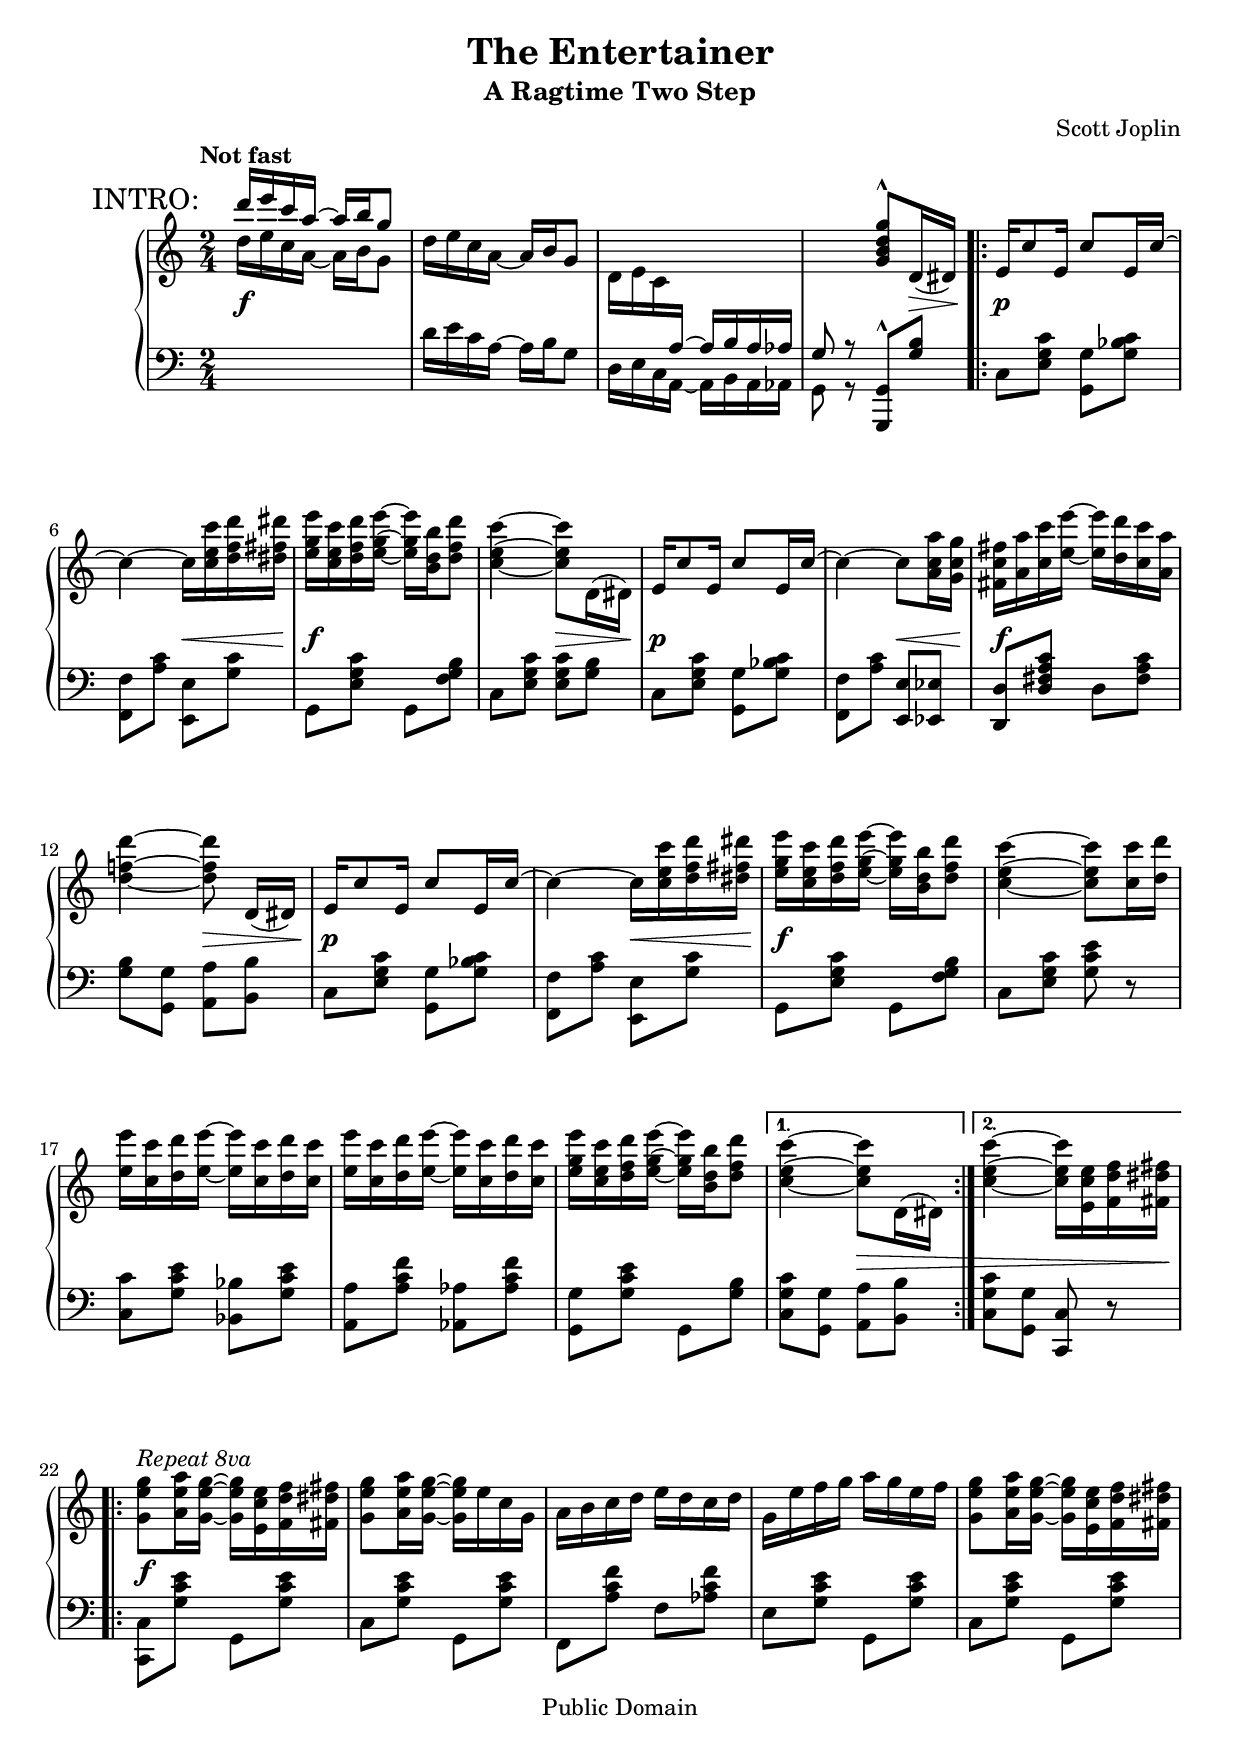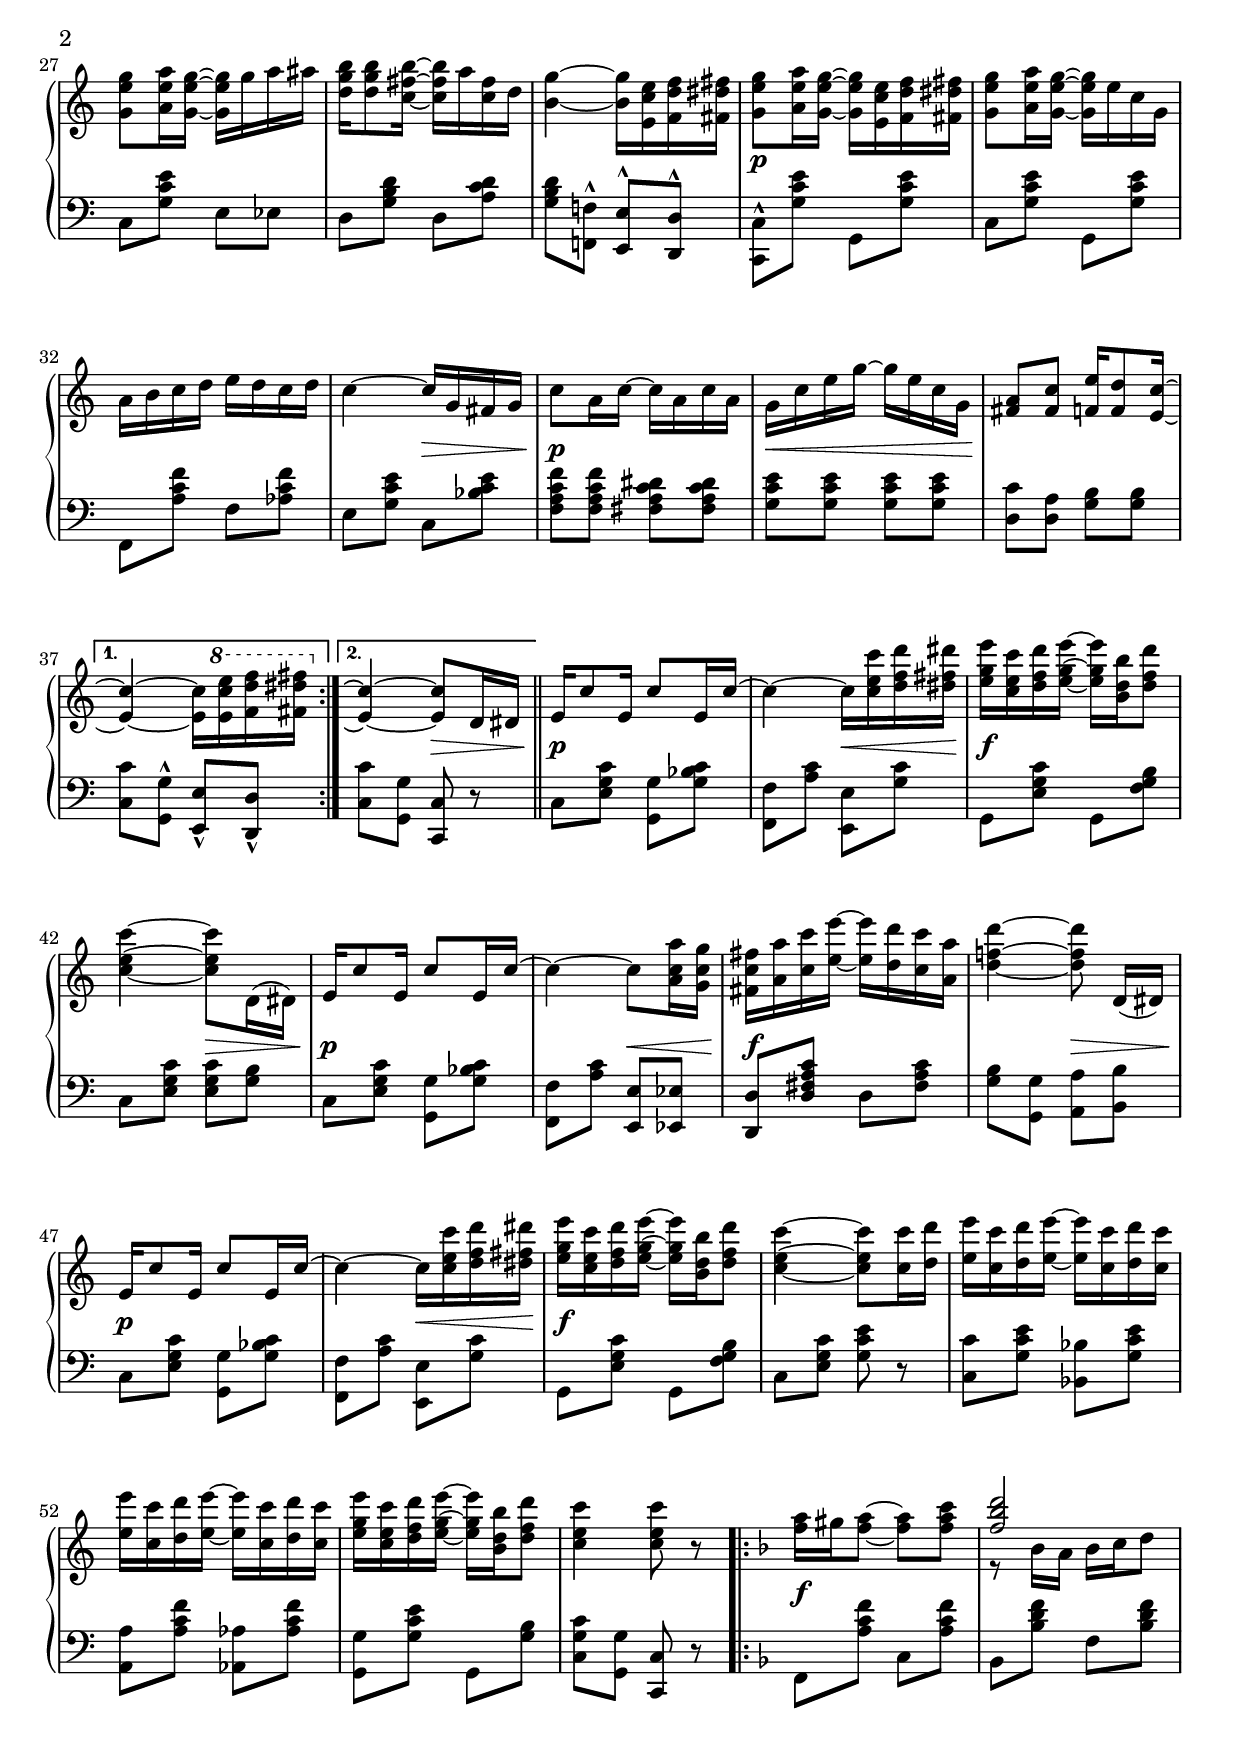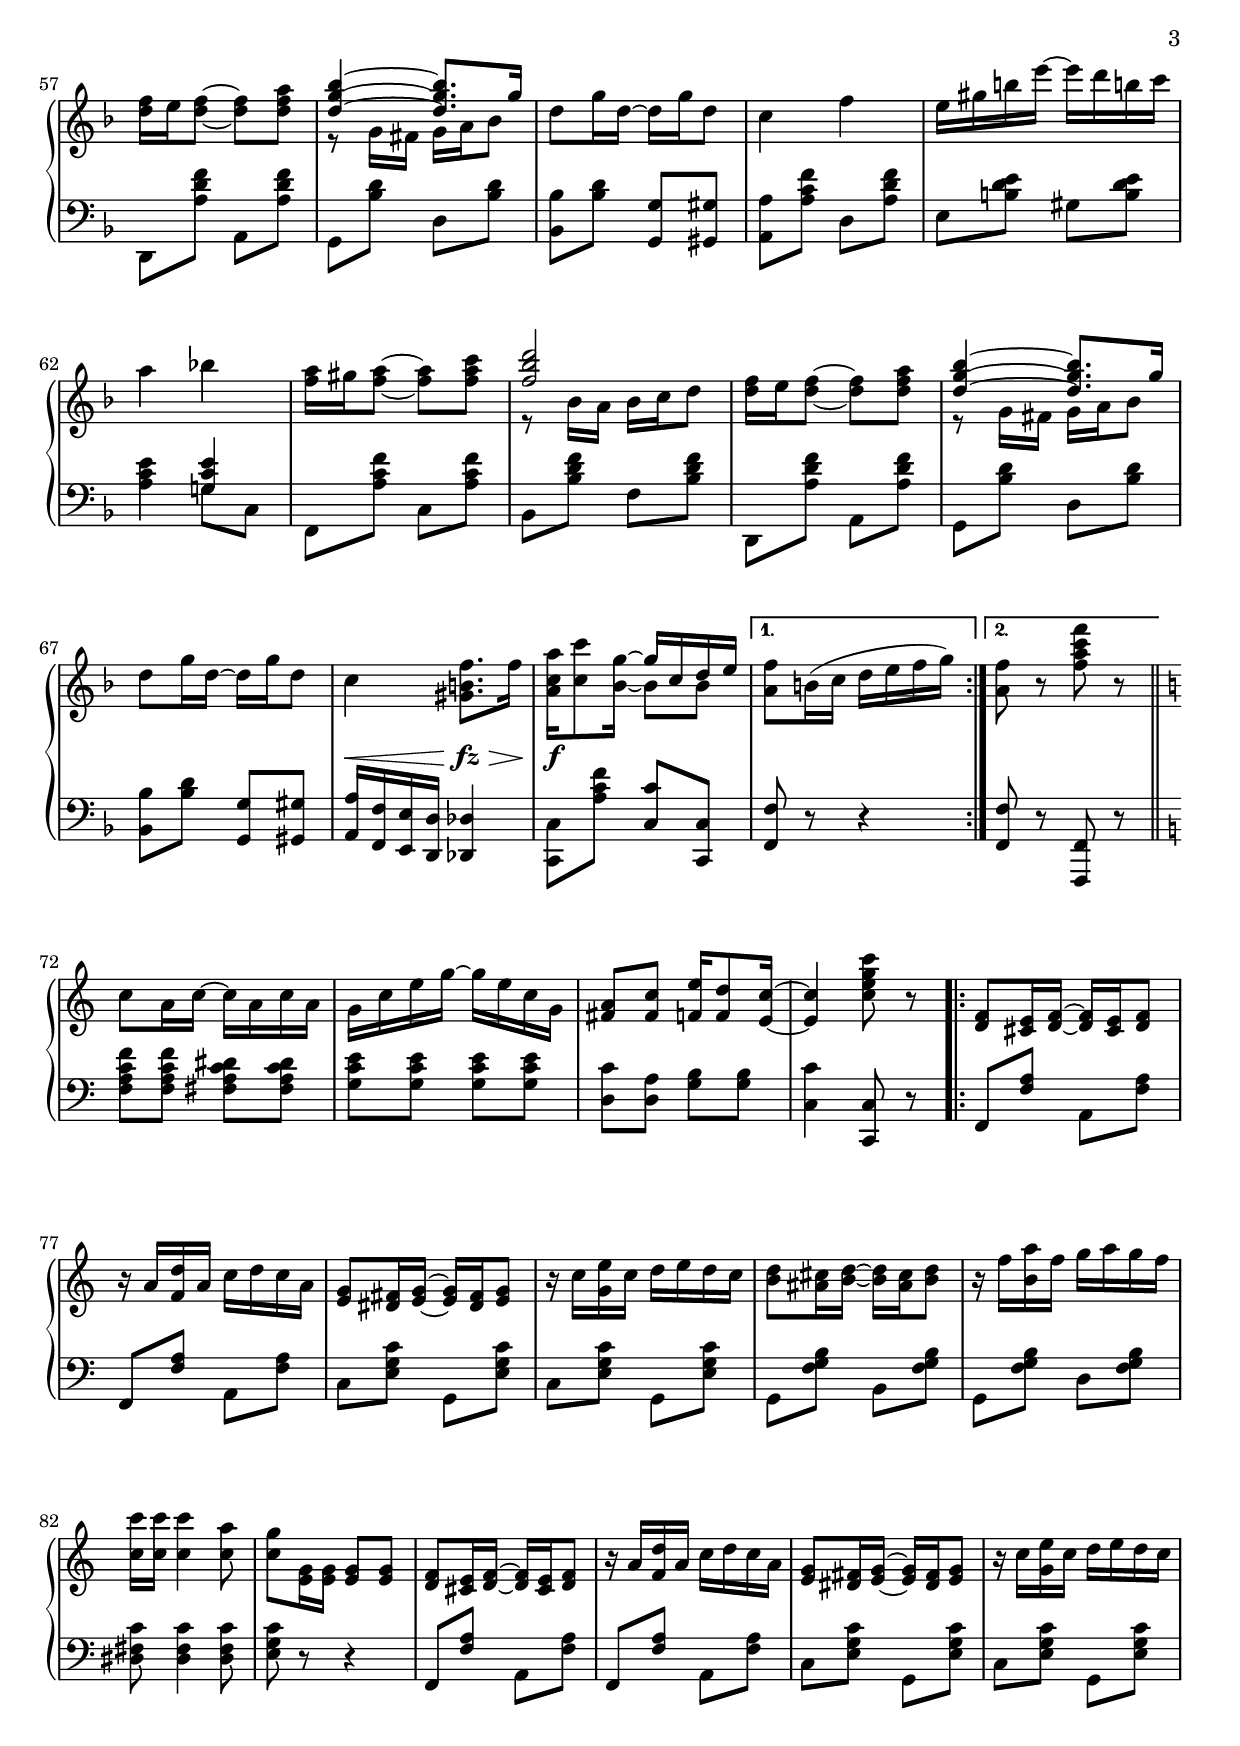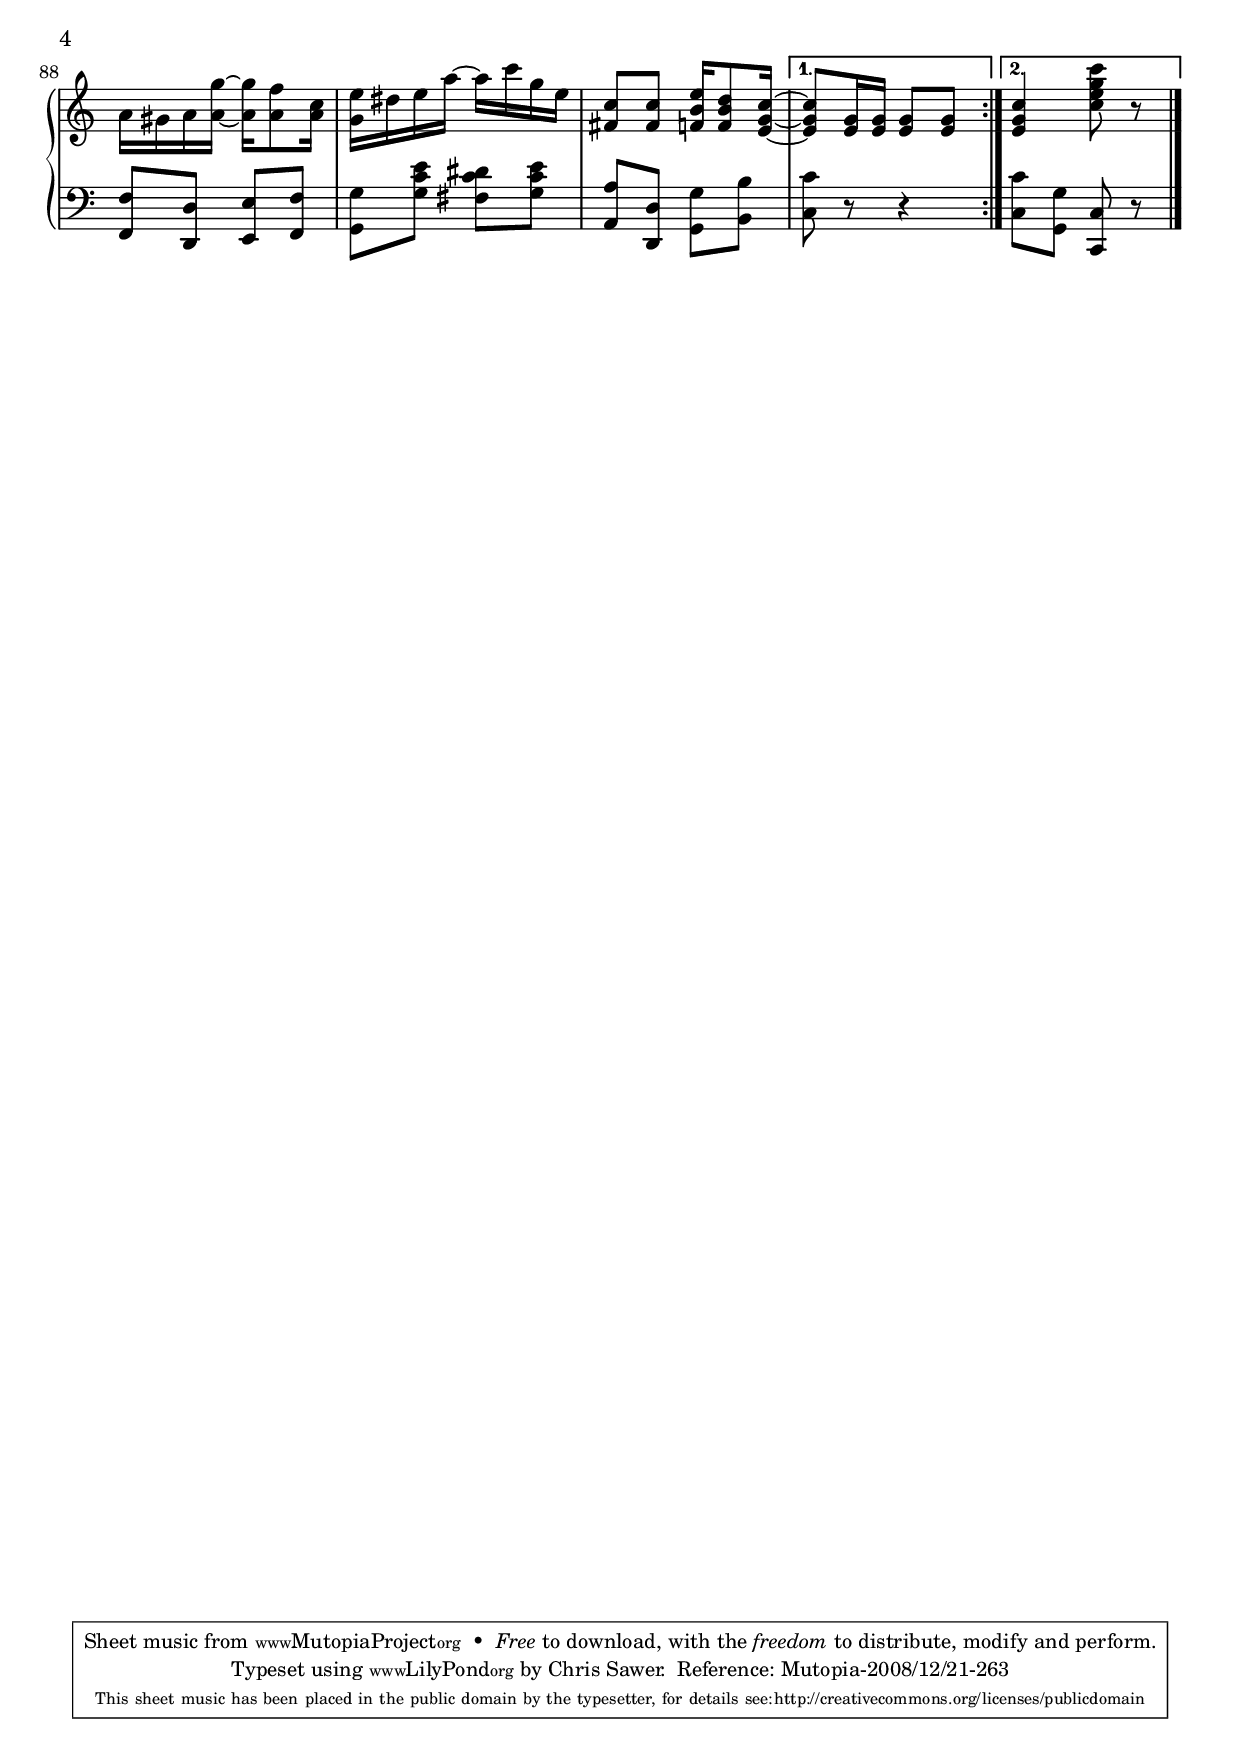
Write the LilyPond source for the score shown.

\version "2.19.32"

\header {
  title = "The Entertainer"
  subtitle = "A Ragtime Two Step"
  composer = "Scott Joplin"

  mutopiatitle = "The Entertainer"
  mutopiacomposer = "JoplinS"
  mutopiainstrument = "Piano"
  date = "c. 1902"
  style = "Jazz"
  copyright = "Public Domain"
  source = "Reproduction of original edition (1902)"

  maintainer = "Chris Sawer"
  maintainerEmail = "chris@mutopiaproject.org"
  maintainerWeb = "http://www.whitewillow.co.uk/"

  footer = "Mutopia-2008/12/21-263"
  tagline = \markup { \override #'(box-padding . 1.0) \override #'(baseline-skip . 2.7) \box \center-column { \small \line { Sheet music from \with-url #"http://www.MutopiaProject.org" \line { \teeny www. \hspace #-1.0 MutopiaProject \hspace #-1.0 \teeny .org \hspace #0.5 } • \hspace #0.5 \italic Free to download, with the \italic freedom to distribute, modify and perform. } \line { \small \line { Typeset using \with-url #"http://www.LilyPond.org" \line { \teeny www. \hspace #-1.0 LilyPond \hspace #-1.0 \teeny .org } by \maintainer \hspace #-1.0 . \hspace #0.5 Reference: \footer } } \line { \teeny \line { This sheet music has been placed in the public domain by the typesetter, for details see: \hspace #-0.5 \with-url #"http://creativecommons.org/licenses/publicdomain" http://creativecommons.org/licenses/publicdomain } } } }
}

global = {
  \key c \major
  \time 2/4
  \tempo "Not fast"
}

top = \relative c' {
  \global
  \clef treble

  %% to print RehearsalMark above MetronomeMark,
  %% align them to the same ‘break-align-symbol’
  \once\override Score.RehearsalMark.break-align-symbols = #'(time-signature)
  \mark "INTRO:"
  \voiceOne
  d''16 e c a ~ a b g8 | %1
  \oneVoice
  d16 e c a ~ a b g8 |

  d16 e c \change Staff = "down" \voiceOne a ~ a b a as |
  g8 r \change Staff = "up" \oneVoice   <g'' d b g>^^ d,16( dis) |

  \repeat volta 2 {
    e16 c'8 e,16 c'8 e,16 c' ~ | %5
    c4 ~ c16 <c' e, c> <d f, d> <dis fis, dis> |
    <e g, e> <c e, c> <d f, d> <e g, e> ~ <e g, e> <b d, b> <d f, d>8 |
    <c e, c>4 ~ <c e, c>8 d,,16( dis) |
    e16 c'8 e,16 c'8 e,16 c' ~ | %9
    c4 ~ c8 <a' c, a>16 <g c, g> |
    <fis c fis,>16 <a a,> <c c,> <e e,> ~ <e e,> <d d,> <c c,> <a a,> |
    <d f,! d>4 ~ <d f, d>8 d,,16([ dis)] |
    e16 c'8 e,16 c'8 e,16 c' ~ | %13
    c4 ~ c16 <c' e, c> <d f, d> <dis fis, dis> |
    <e g, e> <c e, c> <d f, d> <e g, e> ~ <e g, e> <b d, b> <d f, d>8 |
    <c e, c>4 ~ <c e, c>8 <c c,>16 <d d,> |
    <e e,> <c c,> <d d,> <e e,> ~ <e e,> <c c,> <d d,> <c c,> |      %17
    <e e,> <c c,> <d d,> <e e,> ~ <e e,> <c c,> <d d,> <c c,> |
    <e g, e> <c e, c> <d f, d> <e g, e> ~ <e g, e> <b d, b> <d f, d>8 |
  } \alternative {
    {
      <c e, c>4 ~ <c e, c>8 d,,16( dis)
    }
    { <c'' e, c>4 ~ <c e, c>16 <e, c e,> <f d f,> <fis dis fis,> }    %21
  }

  \break

  \repeat volta 2 {
    <g e g,>8^\markup \italic "Repeat 8va"  <a e a,>16 <g e g,> ~ <g e g,> <e c e,> <f d f,> <fis dis fis,> |
    <g e g,>8 <a e a,>16 <g e g,> ~ <g e g,> e c g |
    a b c d e d c d |
    g, e' f g a g e f | %25
    <g e g,>8 <a e a,>16 <g e g,> ~ <g e g,> <e c e,> <f d f,> <fis dis fis,> |
    <g e g,>8 <a e a,>16 <g e g,> ~ <g e g,> g a ais |
    <b g d> <b g d>8 <b fis c>16 ~ <b fis c> a <fis c> d |
    <g b,>4 ~ <g b,>16 <e c e,> <f d f,> <fis dis fis,> | %29
    <g e g,>8 <a e a,>16 <g e g,> ~ <g e g,> <e c e,> <f d f,> <fis dis fis,> |
    <g e g,>8 <a e a,>16 <g e g,> ~ <g e g,> e c g |
    a b c d e d c d |
    c4 ~ c16 g fis g | %33
    c8 a16 c ~ c a c a |
    g c e g ~ g e c g |
    <a fis>8 <c fis,> <e f,>16 <d f,>8 <c e,>16 ~ |
  } \alternative {
    { <c e,>4 ~ <c e,>16 \ottava #1 <e' c e,> <f d f,> <fis dis fis,> \ottava #0 } %37
    { <c, e,>4\repeatTie ~ <c e,>8 d,16 dis }
  }

  \bar "||"

  e16 c'8 e,16 c'8 e,16 c' ~ |
  c4 ~ c16 <c' e, c> <d f, d> <dis fis, dis> |
  <e g, e> <c e, c> <d f, d> <e g, e> ~ <e g, e> <b d, b> <d f, d>8 | %41
  <c e, c>4 ~ <c e, c>8 d,,16( dis) |
  e16 c'8 e,16 c'8 e,16 c' ~ |
  c4 ~ c8 <a' c, a>16 <g c, g> |
  <fis c fis,>16 <a a,> <c c,> <e e,> ~ <e e,> <d d,> <c c,> <a a,> | %45
  <d f,! d>4 ~ <d f, d>8 d,,16([ dis)] |
  e16 c'8 e,16 c'8 e,16 c' ~ |
  c4 ~ c16 <c' e, c> <d f, d> <dis fis, dis> |
  <e g, e> <c e, c> <d f, d> <e g, e> ~ <e g, e> <b d, b> <d f, d>8 | %49
  <c e, c>4 ~ <c e, c>8 <c c,>16 <d d,> |
  <e e,> <c c,> <d d,> <e e,> ~ <e e,> <c c,> <d d,> <c c,> |
  <e e,> <c c,> <d d,> <e e,> ~ <e e,> <c c,> <d d,> <c c,> |
  <e g, e> <c e, c> <d f, d> <e g, e> ~ <e g, e> <b d, b> <d f, d>8 | %53
  <c e, c>4 <c e, c>8 r |

  \key f \major

  \repeat volta 2 {
    <a f>16 gis <a f>8 ~ <a f> <c a f> |
    << { <d bes f>2 } \\ { r8 bes,16 a bes c d8 } >> |
    <f d>16 e <f d>8 ~ <f d> <a f d> | %57
    << { <bes g d>4 ~ <bes g d>8. g16 } \\ { r8 g,16 fis g a bes8 } >> |
    d8 g16 d ~ d g d8 |
    c4 f |
    e16 gis b e ~ e d b! c | %61
    a4 bes! |
    <a f>16 gis <a f>8 ~ <a f> <c a f> |
    << { <d bes f>2 } \\ { r8 bes,16 a bes c d8 } >> |
    <f d>16 e <f d>8 ~ <f d> <a f d> | %65
    << { <bes g d>4 ~ <bes g d>8. g16 } \\ { r8 g,16 fis g a bes8 } >> |
    d8 g16 d ~ d g d8 |
    c4 <f b, gis>8. f16 |
    <<
      { \stemDown <a c, a>16 <c c,>8 <g bes,>16 ~ \stemUp g c, d e }
      \\ { s8. \hideNotes bes4*1/4 ~ \unHideNotes bes8 bes }
    >> | %69 - slight kludge
  } \alternative {
    { <f' a,>8 b,16( c d e f g) }
    { <f a,>8 r <f' c a f> r }
  }

  \key c \major
  \bar "||"

  \break

  c,8 a16 c ~ c a c a |
  g c e g ~ g e c g | %73
  <a fis>8 <c fis,> <e f,>16 <d f,>8 <c e,>16 ~ |
  <c e,>4 <c' g e c>8 r |

  \repeat volta 2 {
    <f,, d> <e cis>16 <f d> ~ <f d> <e cis> <f d>8 |
    r16 a <d f,> a c d c a | %77
    <g e>8 <fis dis>16 <g e> ~ <g e> <fis dis> <g e>8 |
    r16 c <e g,> c d e d c |
    <d b>8 <cis ais>16 <d b> ~ <d b> <cis ais> <d b>8 |
    r16 f <a b,> f g a g f | %81
    <c' c,> <c c,> <c c,>4 <a c,>8 |
    <g c,> <g, e>16 <g e> <g e>8 <g e> |
    <f d> <e cis>16 <f d> ~ <f d> <e cis> <f d>8 |
    r16 a <d f,> a c d c a | %85
    <g e>8 <fis dis>16 <g e> ~ <g e> <fis dis> <g e>8 |
    r16 c <e g,> c d e d c |
    a gis a <g' a,> ~ <g a,> <f a,>8 <c a>16 |
    <e g,> dis e a ~ a c g e | %89
    <c fis,>8 <c fis,> <e b f>16 <d b f>8 <c g e>16 ~ |
  } \alternative {
    { <c g e>8 <g e>16 <g e> <g e>8 <g e> }
    { <c g e>4 <c' g e c>8 r }
  }
  \bar "|."
}

bottom = \relative c {
  \global
  \clef bass
  \change Staff = "up" \voiceTwo
  d''16 e c a ~ a b g8 | %1
  \change Staff = "down" \oneVoice
  d16 e c a ~ a b g8 |
  \voiceTwo
  d16 e c a ~ a b a as |
  g8 r \oneVoice <g g,>^^ <b' g>

  \stemNeutral
  \repeat volta 2 {
    c, <c' g e> <g g,> <c bes g> | %5
    <f, f,> <c' a> <e, e,> <c' g> |
    g, <c' g e> g, <b' g f> |
    c, <c' g e> <c g e> <b g> |
    c, <c' g e> <g g,> <c bes g> | %9
    <f, f,> <c' a> <e, e,> <es es,> |
    <d d,> <c' a fis d> d, <c' a fis> |
    <b g> <g g,> <a a,> <b b,> |
    c, <c' g e> <g g,> <c bes g> | %13
    <f, f,> <c' a> <e, e,> <c' g> |
    g, <c' g e> g, <b' g f> |
    c, <c' g e> <e c g> r |
    <c c,> <e c g> <bes bes,> <e c g> | %17
    <a, a,> <f' c a> <as, as,> <f' c as> |
    <g, g,> <e' c g> g,, <b' g> |
  } \alternative {
    { <c g c,> <g g,> <a a,> <b b,> }
    { <c g c,> <g g,> <c, c,> r } %21
  }

  \repeat volta 2 {
    <c c,> <e' c g> g,, <e'' c g> |
    c, <e' c g> g,, <e'' c g> |
    f,, <f'' c a> f, <f' c as> |
    e, <e' c g> g,, <e'' c g> | %25
    c, <e' c g> g,, <e'' c g> |
    c, <e' c g> e, es |
    d <d' b g> d, <d' c a> |
    <d b g> <f,! f,!>^^ <e e,>^^ <d d,>^^ | %29
    <c c,>^^ <e' c g> g,, <e'' c g> |
    c, <e' c g> g,, <e'' c g> |
    f,, <f'' c a> f, <f' c as> |
    e, <e' c g> c, <e' c bes> | %33
    <f c a f> <f c a f> <dis c a fis> <dis c a fis> |
    <e c g> <e c g> <e c g> <e c g> |
    <c d,> <a d,> <b g> <b g> |
  } \alternative {
    { <c c,> <g g,>-^ <e e,>-^ <d d,>-^ } %37
    { <c' c,> <g g,> <c, c,> r }
  }

  \bar "||"

  c <c' g e> <g g,> <c bes g> |
  <f, f,> <c' a> <e, e,> <c' g> |
  g, <c' g e> g, <b' g f> | %41
  c, <c' g e> <c g e> <b g> |
  c, <c' g e> <g g,> <c bes g> |
  <f, f,> <c' a> <e, e,> <es es,> |
  <d d,> <c' a fis d> d, <c' a fis> | %45
  <b g> <g g,> <a a,> <b b,> |
  c, <c' g e> <g g,> <c bes g> |
  <f, f,> <c' a> <e, e,> <c' g> |
  g, <c' g e> g, <b' g f> | %49
  c, <c' g e> <e c g> r |
  <c c,> <e c g> <bes bes,> <e c g> |
  <a, a,> <f' c a> <as, as,> <f' c as> |
  <g, g,> <e' c g> g,, <b' g> | %53
  <c g c,> <g g,> <c, c,> r |

  \key f \major

  \repeat volta 2 {
    f, <f'' c a> c, <f' c a> |
    bes,, <f'' d bes> f, <f' d bes> |
    d,, <f'' d a> a,, <f'' d a> | %57
    g,, <d'' bes> d, <d' bes> |
    <bes bes,> <d bes> <g, g,> <gis gis,> |
    <a a,> <f' c a> d, <f' d a> |
    e, <e' d b> gis, <e' d b> | %61
    <e c a>4 << { <e c g!> } \\ { g,8 c, } >> |
    f,8 <f'' c a> c, <f' c a> |
    bes,, <f'' d bes> f, <f' d bes> |
    d,, <f'' d a> a,, <f'' d a> | %65
    g,, <d'' bes> d, <d' bes> |
    <bes bes,> <d bes> <g, g,> <gis gis,> |
    <a a,>16 <f f,> <e e,> <d d,> <des des,>4 |
    <c c,>8 <f' c a> <c c,> <c, c,> | %69
  } \alternative {
    { <f f,> r r4 }
    { <f f,>8 r <f, f,> r }
  }

  \key c \major
  \bar "||"

  <f'' c a f> <f c a f> <dis c a fis> <dis c a fis> |
  <e c g> <e c g> <e c g> <e c g> | %73
  <c d,> <a d,> <b g> <b g> |
  <c c,>4 <c, c,>8 r |

  \repeat volta 2 {
    f, <a' f> a, <a' f> |
    f, <a' f> a, <a' f> | %77
    c, <c' g e> g, <c' g e> |
    c, <c' g e> g, <c' g e> |
    g, <b' g f> b, <b' g f> |
    g, <b' g f> d, <b' g f> | %81
    <c fis, dis> <c fis, dis>4 <c fis, dis>8 |
    <c g e> r r4 |
    f,,8 <a' f> a, <a' f> |
    f, <a' f> a, <a' f> | %85
    c, <c' g e> g, <c' g e> |
    c, <c' g e> g, <c' g e> |
    <f, f,> <d d,> <e e,> <f f,> |
    <g g,> <e' c g> <dis c fis,> <e c g> | %89
    <a, a,> <d, d,> <g g,> <b b,> |
  } \alternative {
    { <c c,> r r4 }
    { <c c,>8 <g g,> <c, c,> r }
  }
  \bar "|."
}

dyn = {
  s2\f
  s
  s
  s4. s8\>

  \repeat volta 2 {
    s2\p
    s4 s\<
    s2\f
    s4 s\>

    s2\p
    s4 s\<
    s2\f
    s4 s\>

    s2\p
    s4 s\<
    s2\f
    s

    s2*3
  }
  \alternative { { s4 s\> } { s2 } }

  \repeat volta 2 {
    s2*8\f

    s2*3\p
    s4 s\>

    s2\p
    s\<
    s\!
  }
  \alternative { { s2 } { s4 s\> } }

  s2\p
  s4 s\<
  s2\f
  s4 s\>

  s2\p
  s4 s\<
  s2\f
  s4 s\>

  s2\p
  s4 s\<
  s2*2\f

  s2*4

  \repeat volta 2 {
    s2*12\f

    s2
    s4\< s\fz\>
    s2\f
  }
  \alternative { { s2 } { s2 } }

  s2*4

  \repeat volta 2 {
    s2*15
  }
  \alternative { { s2 } { s2 } }
}

\score {
  \new PianoStaff <<
    \new Staff = "up" \top
    \new Dynamics \dyn
    \new Staff = "down" \bottom
  >>

  \layout {
    \context {
      \Voice
      \override Tie.minimum-length = 3
    }
  }
}

\score {
  \context PianoStaff <<
    \context Staff = "up"
    \unfoldRepeats \top
    \context Staff = "down"
    \unfoldRepeats \bottom
  >>

  \midi {
    \tempo 4 = 72
  }
}
